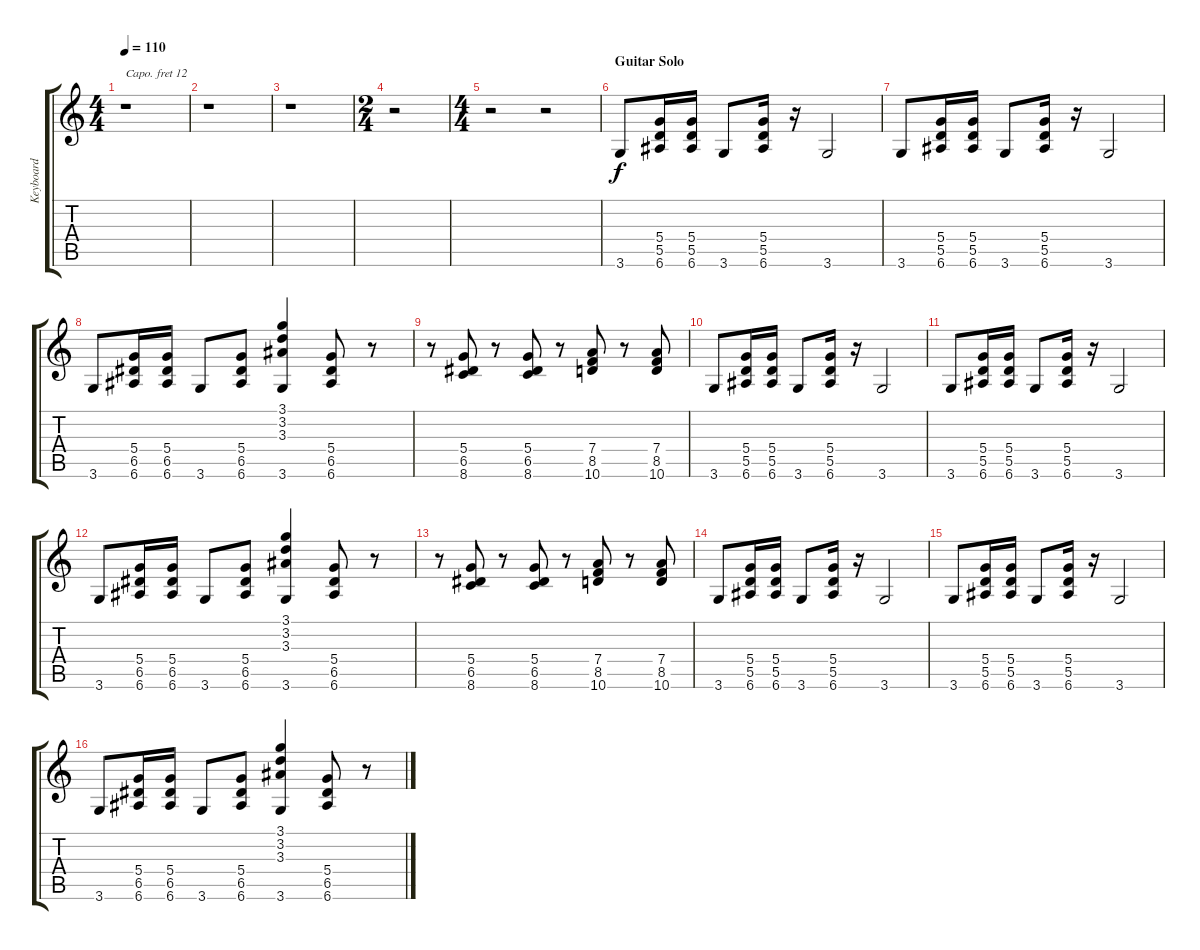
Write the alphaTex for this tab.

\track ("Keyboard" "Keyboard") {instrument pad3polysynth}
\staff {score tabs}
\capo 12
\tuning (E4 B3 G3 D3 A2 E2) {hide}
\ts (4 4)
\tempo 110
\clef g2
\ks c
r.1{dy f} |
r.1 |
r.1 |
\ts (2 4)
r.2 |
\ts (4 4)
r.2 r.2 |
\section ("" "Guitar Solo")
3.6.8 (5.4 5.5 6.6).16 (5.4 5.5 6.6).16 3.6.8 (5.4 5.5 6.6).16 r.16 3.6.2 |
3.6.8 (5.4 5.5 6.6).16 (5.4 5.5 6.6).16 3.6.8 (5.4 5.5 6.6).16 r.16 3.6.2 |
3.6.8 (5.4 6.5 6.6).16 (5.4 6.5 6.6).16 3.6.8 (5.4 6.5 6.6).8 (3.1 3.2 3.3 3.6).4 (5.4 6.5 6.6).8 r.8 |
r.8 (5.4 6.5 8.6).8 r.8 (5.4 6.5 8.6).8 r.8 (7.4 8.5 10.6).8 r.8 (7.4 8.5 10.6).8 |
3.6.8 (5.4 5.5 6.6).16 (5.4 5.5 6.6).16 3.6.8 (5.4 5.5 6.6).16 r.16 3.6.2 |
3.6.8 (5.4 5.5 6.6).16 (5.4 5.5 6.6).16 3.6.8 (5.4 5.5 6.6).16 r.16 3.6.2 |
3.6.8 (5.4 6.5 6.6).16 (5.4 6.5 6.6).16 3.6.8 (5.4 6.5 6.6).8 (3.1 3.2 3.3 3.6).4 (5.4 6.5 6.6).8 r.8 |
r.8 (5.4 6.5 8.6).8 r.8 (5.4 6.5 8.6).8 r.8 (7.4 8.5 10.6).8 r.8 (7.4 8.5 10.6).8 |
3.6.8 (5.4 5.5 6.6).16 (5.4 5.5 6.6).16 3.6.8 (5.4 5.5 6.6).16 r.16 3.6.2 |
3.6.8 (5.4 5.5 6.6).16 (5.4 5.5 6.6).16 3.6.8 (5.4 5.5 6.6).16 r.16 3.6.2 |
3.6.8 (5.4 6.5 6.6).16 (5.4 6.5 6.6).16 3.6.8 (5.4 6.5 6.6).8 (3.1 3.2 3.3 3.6).4 (5.4 6.5 6.6).8 r.8
